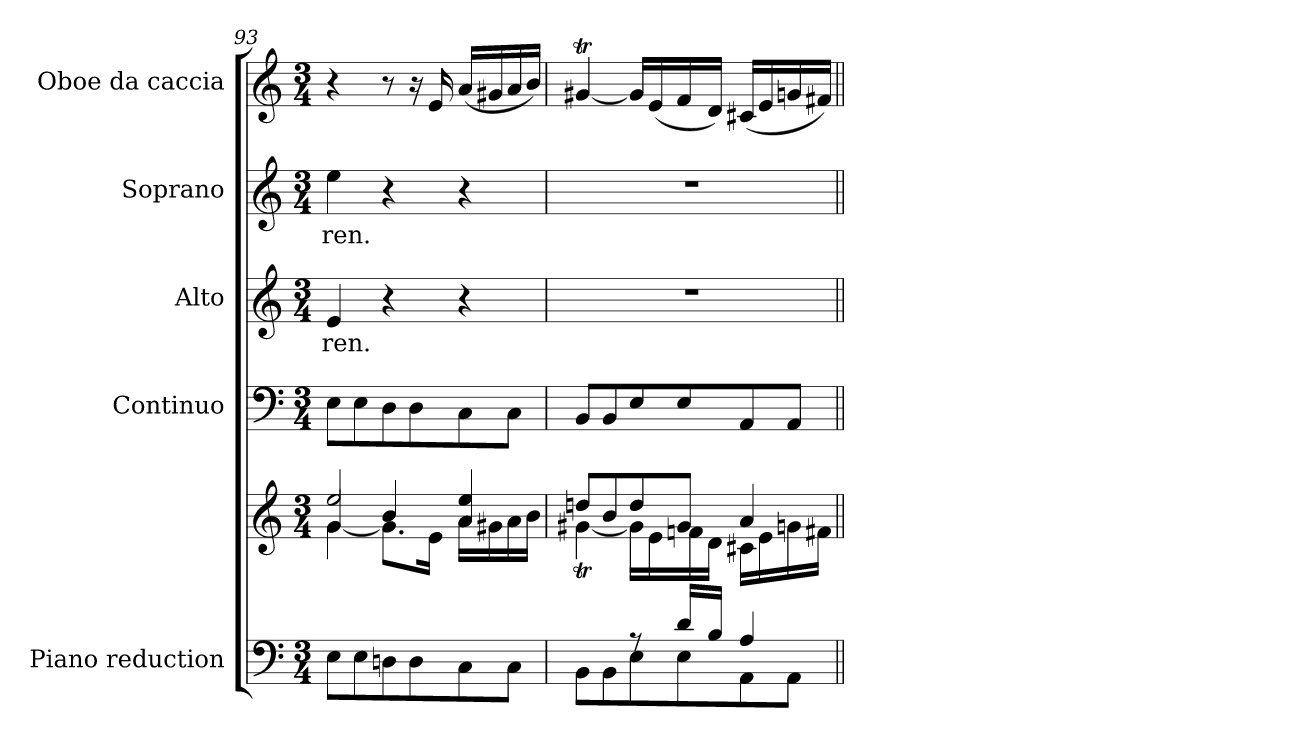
**kern	**kern	**kern	**kern	**text	**kern	**text	**kern
*part5	*part5	*part4	*part3	*part3	*part2	*part2	*part1
*staff6	*staff5	*staff4	*staff3	*staff3	*staff2	*staff2	*staff1
*I"Piano reduction	*	*I"Continuo	*I"Alto	*	*I"Soprano	*	*I"Oboe da caccia
*I'Pno	*	*	*	*	*	*	*I'Ob
*clefF4	*clefG2	*clefF4	*clefG2	*	*clefG2	*	*clefG2
*k[]	*k[]	*k[]	*k[]	*	*k[]	*	*k[]
*M3/4	*M3/4	*M3/4	*M3/4	*	*M3/4	*	*M3/4
=93	=93	=93	=93	=93	=93	=93	=93
*	*^	*	*	*	*	*	*
*	*	*^	*	*	*	*	*	*
!	!	!	!	!	!	!LO:LY:b	!	!LO:LY:b	!
8E\L	2ee/	[4g\	4g/	8E\L	4e/	-ren.	4ee\	-ren.	4r
8E\	.	.	.	8E\	.	.	.	.	.
8Dn\	.	8.g\L]	4b/	8D\	4r	.	4r	.	8r
8D\	.	.	.	8D\	.	.	.	.	16r
.	.	16e\Jk	.	.	.	.	.	.	16e/
8C\	4ee/	16a\LL	4a/	8C\	4r	.	4r	.	(<16a/LL
.	.	16g#X\	.	.	.	.	.	.	16g#X/
8C\J	.	16a\	.	8C\J	.	.	.	.	16a/
.	.	16b\JJ	.	.	.	.	.	.	16b/JJ)
*	*	*v	*v	*	*	*	*	*	*
=94	=94	=94	=94	=94	=94	=94	=94	=94
*^	*	*	*	*	*	*	*	*
4ryy	8BB\L	8ddn/L	[4g#Xt\	8BB/L	2.r	.	2.r	.	[4g#Xt/
.	8BB\	8b/	.	8BB/	.	.	.	.	.
8rA	8E\	8dd/	16g#\LL]	8E/	.	.	.	.	16g#/LL]
.	.	.	16e\	.	.	.	.	.	(<16e/
16d/LL	8E\	8g#/J	16fn\	8E/	.	.	.	.	16f/
16B/JJ	.	.	16d\JJ	.	.	.	.	.	16d/JJ)
4A/	8AA\	4a/	16c#X\LL	8AA/	.	.	.	.	(<16c#X/LL
.	.	.	16e\	.	.	.	.	.	16e/
.	8AA\J	.	16gn\	8AA/J	.	.	.	.	16gn/
.	.	.	16f#X\JJ	.	.	.	.	.	16f#X/JJ)
*v	*v	*	*	*	*	*	*	*	*
*	*v	*v	*	*	*	*	*	*
=||	=||	=||	=||	=||	=||	=||	=||
*-	*-	*-	*-	*-	*-	*-	*-
